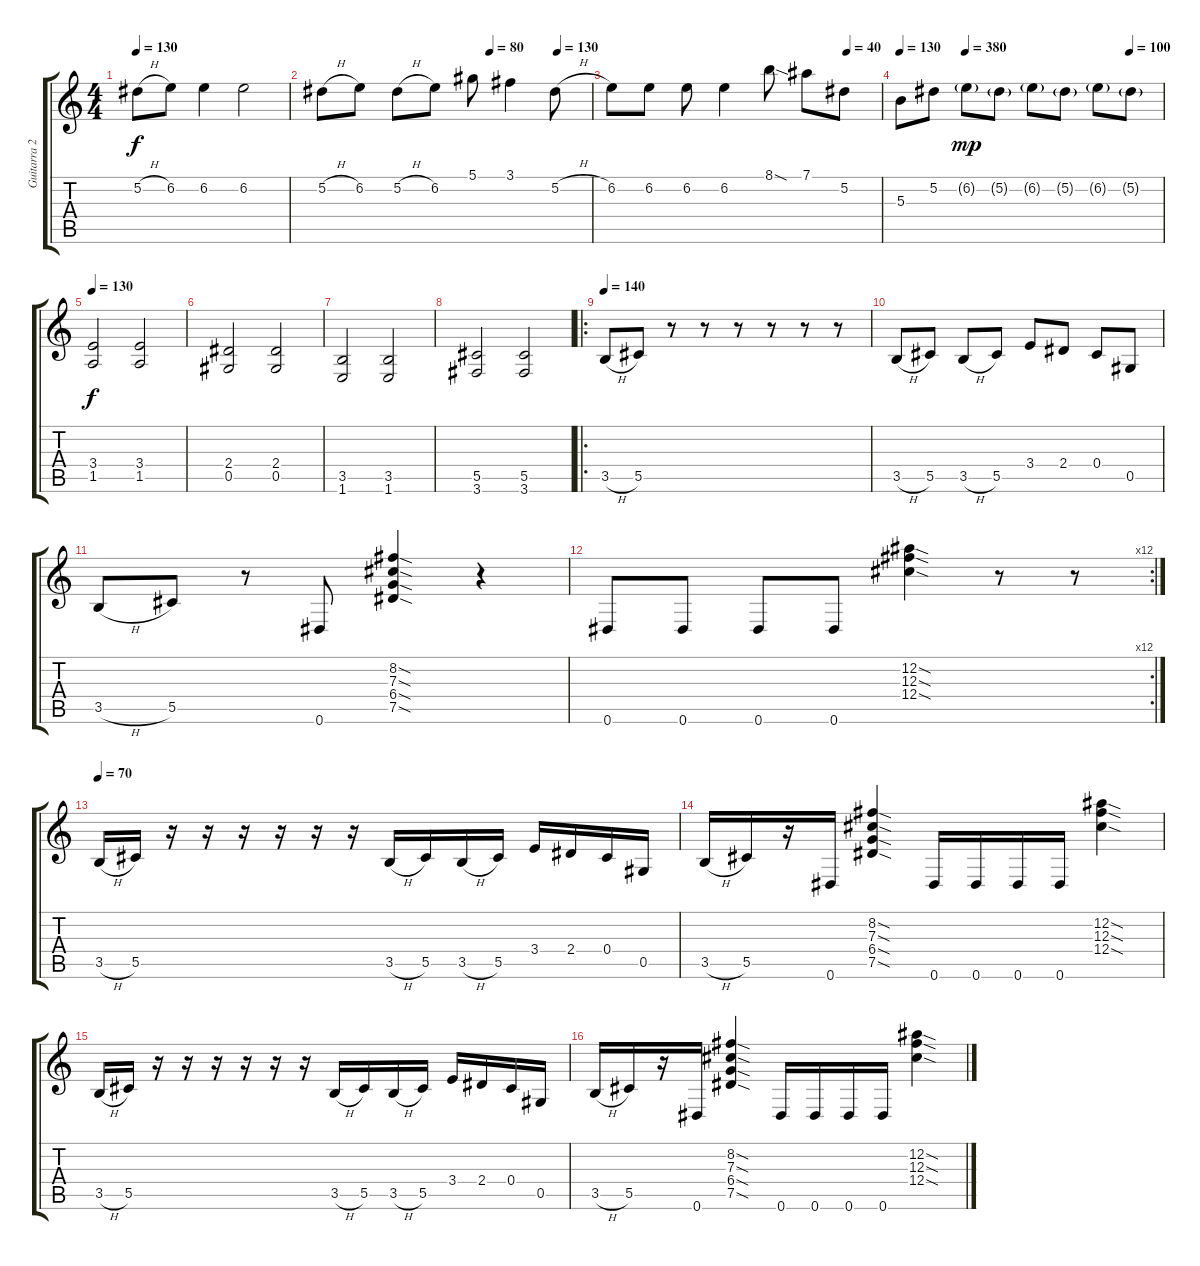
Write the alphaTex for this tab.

\track ("Guitarra 2" "Guitarra 2") {instrument distortionguitar}
\staff {score tabs}
\tuning (Eb4 Bb3 Gb3 Db3 Ab2 Eb2) {hide}
\ts (4 4)
\tempo 130
\clef g2
\ks c
5.2{h}.8{dy f} 6.2.8 6.2.4 6.2.2 |
\tempo (80 0.625)
\tempo (130 0.875)
5.2{h}.8 6.2.8 5.2{h}.8 6.2.8 5.1.8 3.1.4 5.2{h}.8 |
\tempo (30 0.875)
\tempo (40 0.875)
6.2.8 6.2.8 6.2.8 6.2.4 8.1{sod}.8 7.1.8 5.2.8 |
\tempo 130
\tempo (380 0.25)
\tempo (100 0.875)
5.3.8 5.2.8 6.2{g}.8{dy mp} 5.2{g}.8 6.2{g}.8 5.2{g}.8 6.2{g}.8 5.2{g}.8 |
\tempo 130
(3.4 1.5).2{dy f} (3.4 1.5).2 |
(2.4 0.5).2 (2.4 0.5).2 |
(3.5 1.6).2 (3.5 1.6).2 |
(5.5 3.6).2 (5.5 3.6).2 |
\ro
\tempo 140
3.5{h}.8 5.5.8 r.8 r.8 r.8 r.8 r.8 r.8 |
3.5{h}.8 5.5.8 3.5{h}.8 5.5.8 3.4.8 2.4.8 0.4.8 0.5.8 |
3.5{h}.8 5.5.8 r.8 0.6.8 (8.2{sod} 7.3{sod} 6.4{sod} 7.5{sod}).4 r.4 |
\rc 12
0.6.8 0.6.8 0.6.8 0.6.8 (12.2{sod} 12.3{sod} 12.4{sod}).4 r.8 r.8 |
\tempo 140
\tempo 70
3.5{h}.16 5.5.16 r.16 r.16 r.16 r.16 r.16 r.16 3.5{h}.16 5.5.16 3.5{h}.16 5.5.16 3.4.16 2.4.16 0.4.16 0.5.16 |
3.5{h}.16 5.5.16 r.16 0.6.16 (8.2{sod} 7.3{sod} 6.4{sod} 7.5{sod}).4 0.6.16 0.6.16 0.6.16 0.6.16 (12.2{sod} 12.3{sod} 12.4{sod}).4 |
3.5{h}.16 5.5.16 r.16 r.16 r.16 r.16 r.16 r.16 3.5{h}.16 5.5.16 3.5{h}.16 5.5.16 3.4.16 2.4.16 0.4.16 0.5.16 |
3.5{h}.16 5.5.16 r.16 0.6.16 (8.2{sod} 7.3{sod} 6.4{sod} 7.5{sod}).4 0.6.16 0.6.16 0.6.16 0.6.16 (12.2{sod} 12.3{sod} 12.4{sod}).4
